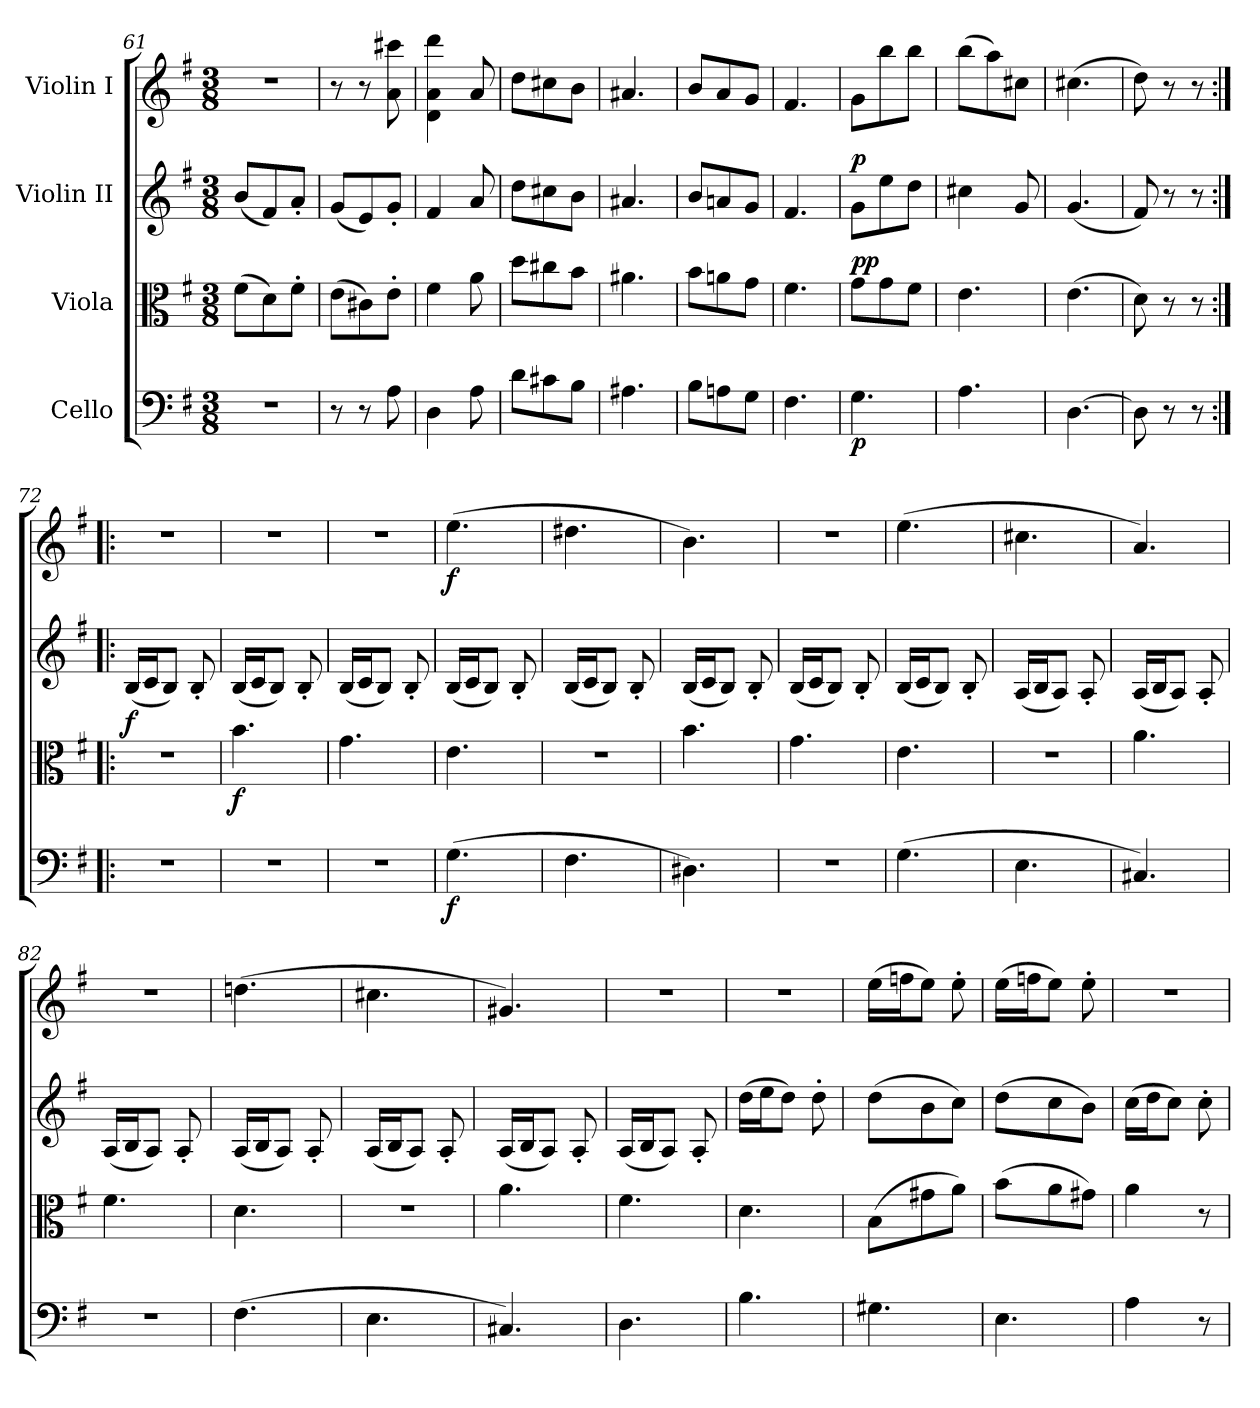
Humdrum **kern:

**kern	**dynam	**kern	**dynam	**kern	**dynam	**kern	**dynam
*part4	*part4	*part3	*part3	*part2	*part2	*part1	*part1
*staff4	*staff4	*staff3	*staff3	*staff2	*staff2	*staff1	*staff1
*I"Cello	*	*I"Viola	*	*I"Violin II	*	*I"Violin I	*
*clefF4	*	*clefC3	*	*clefG2	*	*clefG2	*
*k[f#]	*	*k[f#]	*	*k[f#]	*	*k[f#]	*
*G:	*	*G:	*	*G:	*	*G:	*
*M3/8	*	*M3/8	*	*M3/8	*	*M3/8	*
=61	=61	=61	=61	=61	=61	=61	=61
4.r	.	(8f#\L	.	(8b/L	.	4.r	.
.	.	8d\)	.	8f#/)	.	.	.
.	.	8f#'>\J	.	8a'</J	.	.	.
=62	=62	=62	=62	=62	=62	=62	=62
8r	.	(8e\L	.	(8g/L	.	8r	.
8r	.	8c#X\)	.	8e/)	.	8r	.
8A\	.	8e'>\J	.	8g'</J	.	8a\ 8ccc#X\	.
!!LO:LB:g=z
=63	=63	=63	=63	=63	=63	=63	=63
4D\	.	4f#\	.	4f#/	.	4d\ 4a\ 4ddd\	.
8A\	.	8a\	.	8a/	.	8a/	.
=64	=64	=64	=64	=64	=64	=64	=64
8d\L	.	8dd\L	.	8dd\L	.	8dd\L	.
8c#X\	.	8cc#X\	.	8cc#X\	.	8cc#X\	.
8B\J	.	8b\J	.	8b\J	.	8b\J	.
=65	=65	=65	=65	=65	=65	=65	=65
4.A#X\	.	4.a#X\	.	4.a#X/	.	4.a#X/	.
=66	=66	=66	=66	=66	=66	=66	=66
8B\L	.	8b\L	.	8b/L	.	8b/L	.
8An\	.	8an\	.	8an/	.	8a/	.
8G\J	.	8g\J	.	8g/J	.	8g/J	.
=67	=67	=67	=67	=67	=67	=67	=67
4.F#\	.	4.f#\	.	4.f#/	.	4.f#/	.
=68	=68	=68	=68	=68	=68	=68	=68
!	!LO:DY:b	!	!LO:DY:a	!	!	!	!
!	!	!	!LO:DY:n=1:b	!	!LO:DY:a	!	!
4.G\	p	8g\L	p p	8g\L	p	8g\L	.
.	.	8g\	.	8ee\	.	8bb\	.
.	.	8f#\J	.	8dd\J	.	8bb\J	.
=69	=69	=69	=69	=69	=69	=69	=69
4.A\	.	4.e\	.	4cc#X\	.	(8bb\L	.
.	.	.	.	.	.	8aa\)	.
.	.	.	.	8g/	.	8cc#X\J	.
=70	=70	=70	=70	=70	=70	=70	=70
[4.D\	.	(4.e\	.	(4.g/	.	(4.cc#X\	.
=71	=71	=71	=71	=71	=71	=71	=71
8D\]	.	8d\)	.	8f#/)	.	8dd\)	.
8r	.	8r	.	8r	.	8r	.
8r	.	8r	.	8r	.	8r	.
!!LO:LB:g=z
=72:|!|:	=72:|!|:	=72:|!|:	=72:|!|:	=72:|!|:	=72:|!|:	=72:|!|:	=72:|!|:
!	!	!	!LO:DY:a	!	!	!	!
4.r	.	4.r	f	(16B/LL	.	4.r	.
.	.	.	.	16c/J	.	.	.
.	.	.	.	8B/J)	.	.	.
.	.	.	.	8B'</	.	.	.
=73	=73	=73	=73	=73	=73	=73	=73
!	!	!	!LO:DY:b	!	!	!	!
4.r	.	4.b\	f	(16B/LL	.	4.r	.
.	.	.	.	16c/J	.	.	.
.	.	.	.	8B/J)	.	.	.
.	.	.	.	8B'</	.	.	.
=74	=74	=74	=74	=74	=74	=74	=74
4.r	.	4.g\	.	(16B/LL	.	4.r	.
.	.	.	.	16c/J	.	.	.
.	.	.	.	8B/J)	.	.	.
.	.	.	.	8B'</	.	.	.
=75	=75	=75	=75	=75	=75	=75	=75
!	!LO:DY:b	!	!	!	!	!	!LO:DY:b
(4.G\	f	4.e\	.	(16B/LL	.	(4.ee\	f
.	.	.	.	16c/J	.	.	.
.	.	.	.	8B/J)	.	.	.
.	.	.	.	8B'</	.	.	.
=76	=76	=76	=76	=76	=76	=76	=76
4.F#\	.	4.r	.	(16B/LL	.	4.dd#X\	.
.	.	.	.	16c/J	.	.	.
.	.	.	.	8B/J)	.	.	.
.	.	.	.	8B'</	.	.	.
=77	=77	=77	=77	=77	=77	=77	=77
4.D#X\)	.	4.b\	.	(16B/LL	.	4.b\)	.
.	.	.	.	16c/J	.	.	.
.	.	.	.	8B/J)	.	.	.
.	.	.	.	8B'</	.	.	.
=78	=78	=78	=78	=78	=78	=78	=78
4.r	.	4.g\	.	(16B/LL	.	4.r	.
.	.	.	.	16c/J	.	.	.
.	.	.	.	8B/J)	.	.	.
.	.	.	.	8B'</	.	.	.
=79	=79	=79	=79	=79	=79	=79	=79
(4.G\	.	4.e\	.	(16B/LL	.	(4.ee\	.
.	.	.	.	16c/J	.	.	.
.	.	.	.	8B/J)	.	.	.
.	.	.	.	8B'</	.	.	.
!!LO:LB:g=z
=80	=80	=80	=80	=80	=80	=80	=80
4.E\	.	4.r	.	(16A/LL	.	4.cc#X\	.
.	.	.	.	16B/J	.	.	.
.	.	.	.	8A/J)	.	.	.
.	.	.	.	8A'</	.	.	.
=81	=81	=81	=81	=81	=81	=81	=81
4.C#X/)	.	4.a\	.	(16A/LL	.	4.a/)	.
.	.	.	.	16B/J	.	.	.
.	.	.	.	8A/J)	.	.	.
.	.	.	.	8A'</	.	.	.
=82	=82	=82	=82	=82	=82	=82	=82
4.r	.	4.f#\	.	(16A/LL	.	4.r	.
.	.	.	.	16B/J	.	.	.
.	.	.	.	8A/J)	.	.	.
.	.	.	.	8A'</	.	.	.
=83	=83	=83	=83	=83	=83	=83	=83
(4.F#\	.	4.d\	.	(16A/LL	.	(4.ddn\	.
.	.	.	.	16B/J	.	.	.
.	.	.	.	8A/J)	.	.	.
.	.	.	.	8A'</	.	.	.
=84	=84	=84	=84	=84	=84	=84	=84
4.E\	.	4.r	.	(16A/LL	.	4.cc#X\	.
.	.	.	.	16B/J	.	.	.
.	.	.	.	8A/J)	.	.	.
.	.	.	.	8A'</	.	.	.
=85	=85	=85	=85	=85	=85	=85	=85
4.C#X/)	.	4.a\	.	(16A/LL	.	4.g#X/)	.
.	.	.	.	16B/J	.	.	.
.	.	.	.	8A/J)	.	.	.
.	.	.	.	8A'</	.	.	.
=86	=86	=86	=86	=86	=86	=86	=86
4.D\	.	4.f#\	.	(16A/LL	.	4.r	.
.	.	.	.	16B/J	.	.	.
.	.	.	.	8A/J)	.	.	.
.	.	.	.	8A'</	.	.	.
=87	=87	=87	=87	=87	=87	=87	=87
4.B\	.	4.d\	.	(16dd\LL	.	4.r	.
.	.	.	.	16ee\J	.	.	.
.	.	.	.	8dd\J)	.	.	.
.	.	.	.	8dd'>\	.	.	.
!!LO:LB:g=z
=88	=88	=88	=88	=88	=88	=88	=88
4.G#X\	.	(8B\L	.	(8dd\L	.	(16ee\LL	.
.	.	.	.	.	.	16ffn\J	.
.	.	8g#X\	.	8b\	.	8ee\J)	.
.	.	8a\J)	.	8cc\J)	.	8ee'>\	.
=89	=89	=89	=89	=89	=89	=89	=89
4.E\	.	(8b\L	.	(8dd\L	.	(16ee\LL	.
.	.	.	.	.	.	16ffn\J	.
.	.	8a\	.	8cc\	.	8ee\J)	.
.	.	8g#X\J)	.	8b\J)	.	8ee'>\	.
=90	=90	=90	=90	=90	=90	=90	=90
4A\	.	4a\	.	(16cc\LL	.	4.r	.
.	.	.	.	16dd\J	.	.	.
.	.	.	.	8cc\J)	.	.	.
8r	.	8r	.	8cc'>\	.	.	.
=	=	=	=	=	=	=	=
*-	*-	*-	*-	*-	*-	*-	*-
